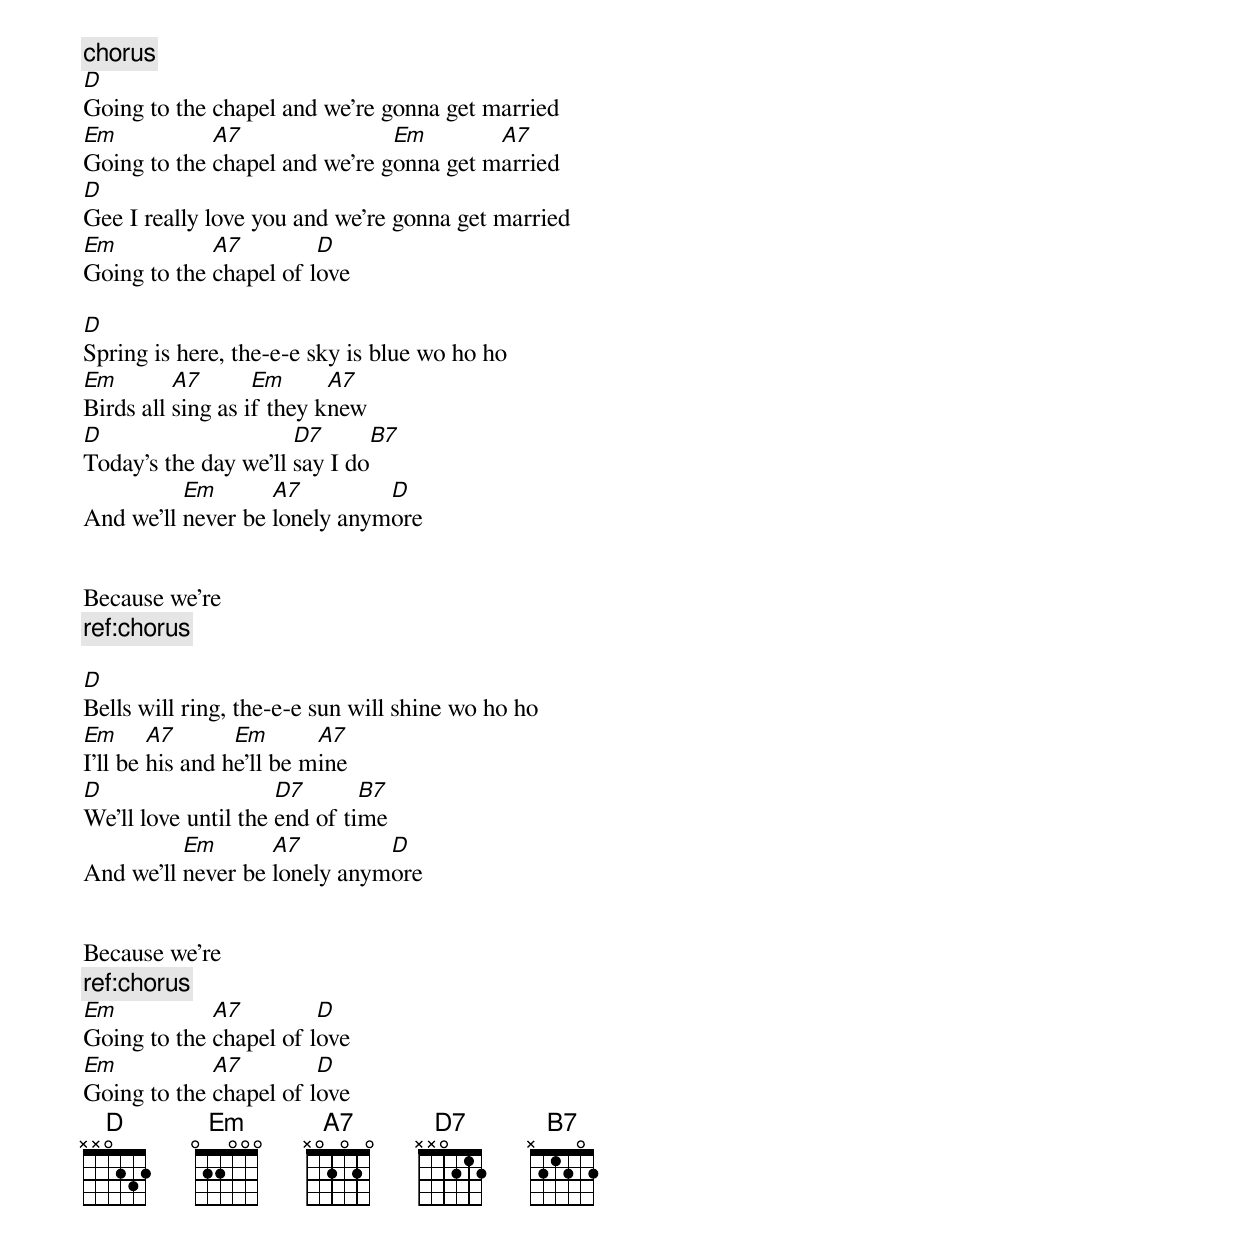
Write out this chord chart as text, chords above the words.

[chorus]
D
Going to the chapel and we're gonna get married
Em           A7                Em        A7
Going to the chapel and we're gonna get married
D
Gee I really love you and we're gonna get married
Em           A7         D
Going to the chapel of love

D
Spring is here, the-e-e sky is blue wo ho ho
Em        A7       Em      A7
Birds all sing as if they knew
D                     D7      B7
Today's the day we'll say I do
          Em       A7         D
And we'll never be lonely anymore


Because we're
[ref:chorus]

D
Bells will ring, the-e-e sun will shine wo ho ho
Em      A7       Em       A7
I'll be his and he'll be mine
D                    D7       B7
We'll love until the end of time
          Em       A7         D
And we'll never be lonely anymore


Because we're
[ref:chorus]
Em           A7         D
Going to the chapel of love
Em           A7         D
Going to the chapel of love
